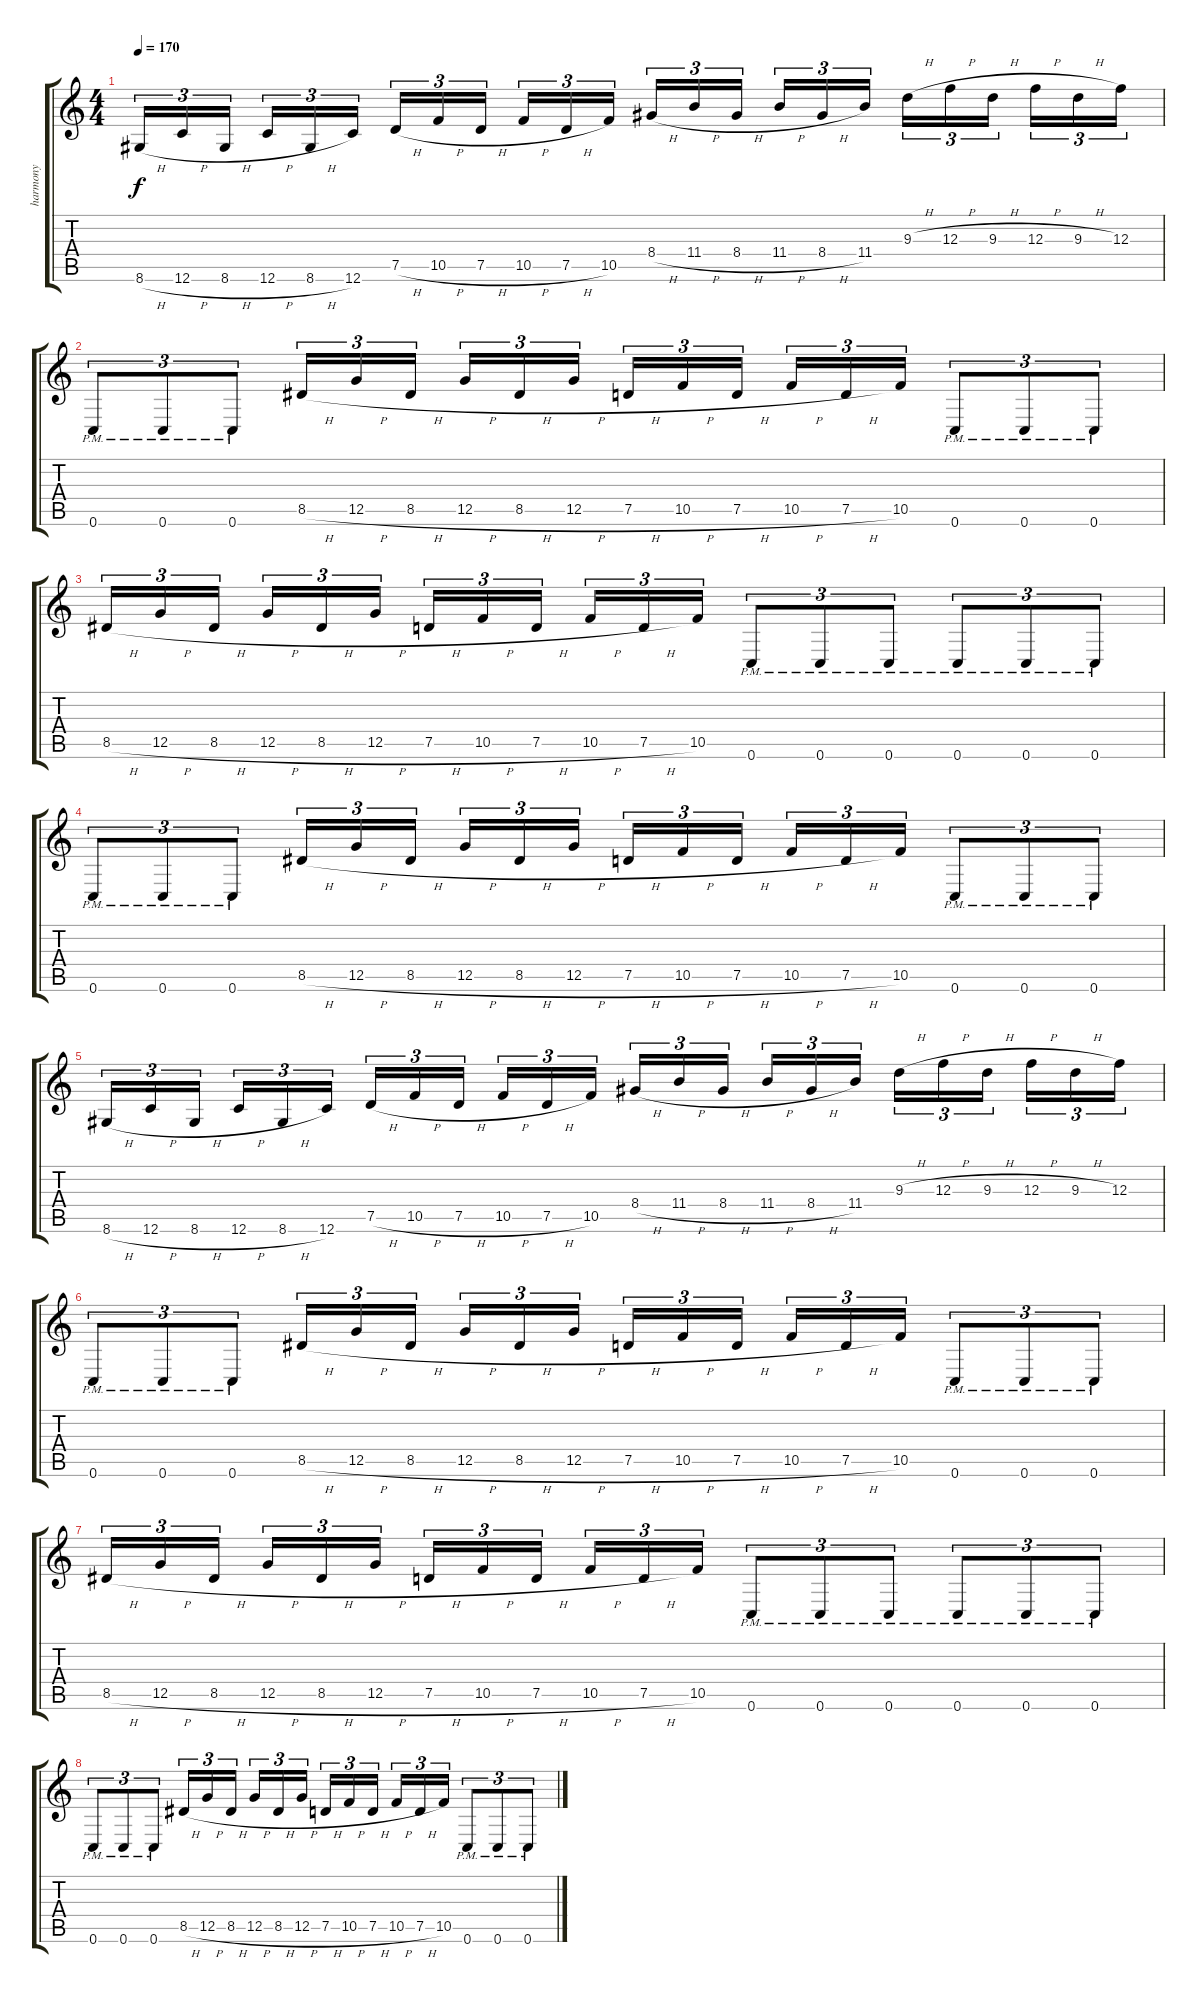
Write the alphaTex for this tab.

\track ("harmony" "harmony") {instrument distortionguitar}
\staff {score tabs}
\tuning (D4 A3 F3 C3 G2 C2) {hide}
\ts (4 4)
\tempo 170
\clef g2
\ks c
8.6{h}.16{tu (3 2) dy f} 12.6{h}.16{tu (3 2)} 8.6{h}.16{tu (3 2) beam splitsecondary} 12.6{h}.16{tu (3 2)} 8.6{h}.16{tu (3 2)} 12.6.16{tu (3 2)} 7.5{h}.16{tu (3 2)} 10.5{h}.16{tu (3 2)} 7.5{h}.16{tu (3 2) beam splitsecondary} 10.5{h}.16{tu (3 2)} 7.5{h}.16{tu (3 2)} 10.5.16{tu (3 2)} 8.4{h}.16{tu (3 2)} 11.4{h}.16{tu (3 2)} 8.4{h}.16{tu (3 2) beam splitsecondary} 11.4{h}.16{tu (3 2)} 8.4{h}.16{tu (3 2)} 11.4.16{tu (3 2)} 9.3{h}.16{tu (3 2)} 12.3{h}.16{tu (3 2)} 9.3{h}.16{tu (3 2) beam splitsecondary} 12.3{h}.16{tu (3 2)} 9.3{h}.16{tu (3 2)} 12.3.16{tu (3 2)} |
0.6{pm}.8{tu (3 2)} 0.6{pm}.8{tu (3 2)} 0.6{pm}.8{tu (3 2)} 8.5{h}.16{tu (3 2)} 12.5{h}.16{tu (3 2)} 8.5{h}.16{tu (3 2) beam splitsecondary} 12.5{h}.16{tu (3 2)} 8.5{h}.16{tu (3 2)} 12.5{h}.16{tu (3 2)} 7.5{h}.16{tu (3 2)} 10.5{h}.16{tu (3 2)} 7.5{h}.16{tu (3 2) beam splitsecondary} 10.5{h}.16{tu (3 2)} 7.5{h}.16{tu (3 2)} 10.5.16{tu (3 2)} 0.6{pm}.8{tu (3 2)} 0.6{pm}.8{tu (3 2)} 0.6{pm}.8{tu (3 2)} |
8.5{h}.16{tu (3 2)} 12.5{h}.16{tu (3 2)} 8.5{h}.16{tu (3 2) beam splitsecondary} 12.5{h}.16{tu (3 2)} 8.5{h}.16{tu (3 2)} 12.5{h}.16{tu (3 2)} 7.5{h}.16{tu (3 2)} 10.5{h}.16{tu (3 2)} 7.5{h}.16{tu (3 2) beam splitsecondary} 10.5{h}.16{tu (3 2)} 7.5{h}.16{tu (3 2)} 10.5.16{tu (3 2)} 0.6{pm}.8{tu (3 2)} 0.6{pm}.8{tu (3 2)} 0.6{pm}.8{tu (3 2)} 0.6{pm}.8{tu (3 2)} 0.6{pm}.8{tu (3 2)} 0.6{pm}.8{tu (3 2)} |
0.6{pm}.8{tu (3 2)} 0.6{pm}.8{tu (3 2)} 0.6{pm}.8{tu (3 2)} 8.5{h}.16{tu (3 2)} 12.5{h}.16{tu (3 2)} 8.5{h}.16{tu (3 2) beam splitsecondary} 12.5{h}.16{tu (3 2)} 8.5{h}.16{tu (3 2)} 12.5{h}.16{tu (3 2)} 7.5{h}.16{tu (3 2)} 10.5{h}.16{tu (3 2)} 7.5{h}.16{tu (3 2) beam splitsecondary} 10.5{h}.16{tu (3 2)} 7.5{h}.16{tu (3 2)} 10.5.16{tu (3 2)} 0.6{pm}.8{tu (3 2)} 0.6{pm}.8{tu (3 2)} 0.6{pm}.8{tu (3 2)} |
8.6{h}.16{tu (3 2)} 12.6{h}.16{tu (3 2)} 8.6{h}.16{tu (3 2) beam splitsecondary} 12.6{h}.16{tu (3 2)} 8.6{h}.16{tu (3 2)} 12.6.16{tu (3 2)} 7.5{h}.16{tu (3 2)} 10.5{h}.16{tu (3 2)} 7.5{h}.16{tu (3 2) beam splitsecondary} 10.5{h}.16{tu (3 2)} 7.5{h}.16{tu (3 2)} 10.5.16{tu (3 2)} 8.4{h}.16{tu (3 2)} 11.4{h}.16{tu (3 2)} 8.4{h}.16{tu (3 2) beam splitsecondary} 11.4{h}.16{tu (3 2)} 8.4{h}.16{tu (3 2)} 11.4.16{tu (3 2)} 9.3{h}.16{tu (3 2)} 12.3{h}.16{tu (3 2)} 9.3{h}.16{tu (3 2) beam splitsecondary} 12.3{h}.16{tu (3 2)} 9.3{h}.16{tu (3 2)} 12.3.16{tu (3 2)} |
0.6{pm}.8{tu (3 2)} 0.6{pm}.8{tu (3 2)} 0.6{pm}.8{tu (3 2)} 8.5{h}.16{tu (3 2)} 12.5{h}.16{tu (3 2)} 8.5{h}.16{tu (3 2) beam splitsecondary} 12.5{h}.16{tu (3 2)} 8.5{h}.16{tu (3 2)} 12.5{h}.16{tu (3 2)} 7.5{h}.16{tu (3 2)} 10.5{h}.16{tu (3 2)} 7.5{h}.16{tu (3 2) beam splitsecondary} 10.5{h}.16{tu (3 2)} 7.5{h}.16{tu (3 2)} 10.5.16{tu (3 2)} 0.6{pm}.8{tu (3 2)} 0.6{pm}.8{tu (3 2)} 0.6{pm}.8{tu (3 2)} |
8.5{h}.16{tu (3 2)} 12.5{h}.16{tu (3 2)} 8.5{h}.16{tu (3 2) beam splitsecondary} 12.5{h}.16{tu (3 2)} 8.5{h}.16{tu (3 2)} 12.5{h}.16{tu (3 2)} 7.5{h}.16{tu (3 2)} 10.5{h}.16{tu (3 2)} 7.5{h}.16{tu (3 2) beam splitsecondary} 10.5{h}.16{tu (3 2)} 7.5{h}.16{tu (3 2)} 10.5.16{tu (3 2)} 0.6{pm}.8{tu (3 2)} 0.6{pm}.8{tu (3 2)} 0.6{pm}.8{tu (3 2)} 0.6{pm}.8{tu (3 2)} 0.6{pm}.8{tu (3 2)} 0.6{pm}.8{tu (3 2)} |
0.6{pm}.8{tu (3 2)} 0.6{pm}.8{tu (3 2)} 0.6{pm}.8{tu (3 2)} 8.5{h}.16{tu (3 2)} 12.5{h}.16{tu (3 2)} 8.5{h}.16{tu (3 2) beam splitsecondary} 12.5{h}.16{tu (3 2)} 8.5{h}.16{tu (3 2)} 12.5{h}.16{tu (3 2)} 7.5{h}.16{tu (3 2)} 10.5{h}.16{tu (3 2)} 7.5{h}.16{tu (3 2) beam splitsecondary} 10.5{h}.16{tu (3 2)} 7.5{h}.16{tu (3 2)} 10.5.16{tu (3 2)} 0.6{pm}.8{tu (3 2)} 0.6{pm}.8{tu (3 2)} 0.6{pm}.8{tu (3 2)}
